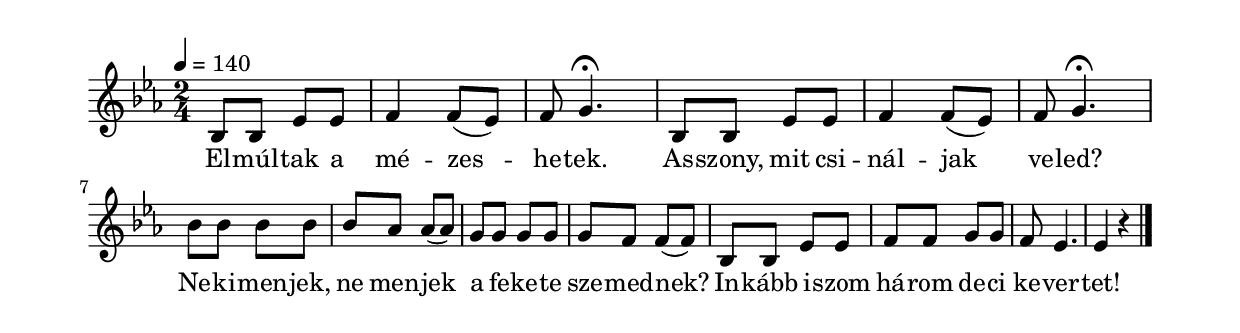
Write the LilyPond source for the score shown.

\paper {
  indent = 0\mm
  line-width = 180\mm
  oddHeaderMarkup = ""
  evenHeaderMarkup = ""
  oddFooterMarkup = ""
  evenFooterMarkup = ""
}

\score{
\relative c' {
\numericTimeSignature
\time 2/4
\key es \major
\tempo 4 = 140
bes8 bes es es f4 f8( es) f g4.\fermata | bes,8 bes es es f4 f8( es) f g4.\fermata | \break
 bes8 bes bes bes bes as as( as) g g g g g f f( f) | bes, bes es es f f g g f es4. es4 r
\bar "|."
} 
\addlyrics {
  El -- múl -- tak a mé -- zes -- he -- tek.
  As -- szony, mit csi -- nál -- jak ve -- led?
  Ne -- ki -- men -- jek, ne men -- jek a fe -- ke -- te sze -- med -- nek?
  In -- kább i -- szom há -- rom de -- ci ke -- ver -- tet!
  } 

\midi { }
\layout { }
}

\version "2.17.4"